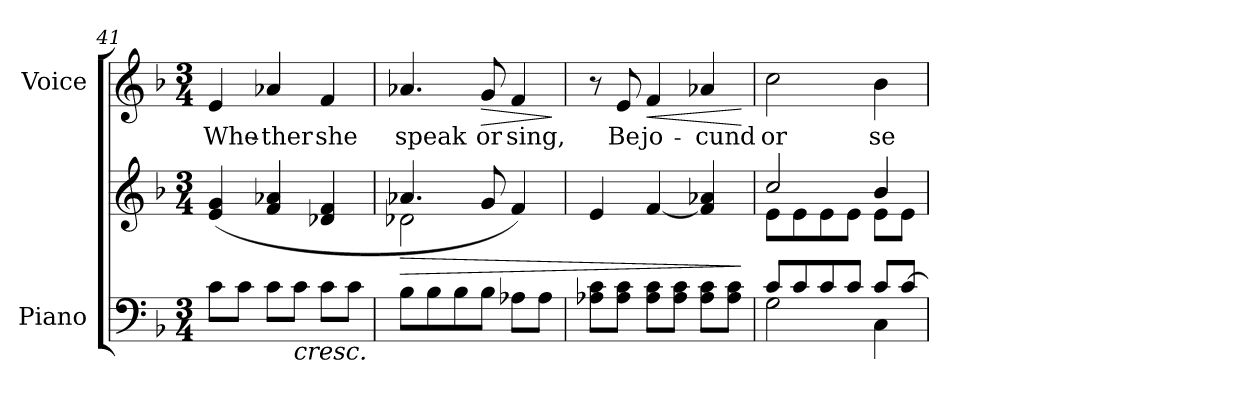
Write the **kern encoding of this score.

**kern	**kern	**dynam	**kern	**text	**dynam
*part2	*part2	*part2	*part1	*part1	*part1
*staff3	*staff2	*staff2/3	*staff1	*staff1	*staff1
*I"Piano	*	*	*I"Voice	*	*
*I'Pno	*	*	*	*	*
*clefF4	*clefG2	*	*clefG2	*	*
*k[b-]	*k[b-]	*	*k[b-]	*	*
*M3/4	*M3/4	*	*M3/4	*	*
=41	=41	=41	=41	=41	=41
!	!	!LO:DY:b	!	!	!
!	!	!LO:DY:n=1:b	!	!	!LO:DY:a
!	!	!	!	!	!LO:DY:n=1:a
8c\L	(4e/ 4g/	p other-dynamics	4e/	Whe-	p other-dynamics
8c\J	.	.	.	.	.
8c\L	4f/ 4a-X/	.	4a-X/	-ther	.
!	!	!LO:HP:b=2	!	!	!
8c\J	.	<	.	.	.
8c\L	4d-X/ 4f/	.	4f/	she	.
8c\J	.	.	.	.	.
=42	=42	=42	=42	=42	=42
!	!	!LO:HP:b	!	!	!
*	*^	*	*	*	*
8B-\L	4.a-X/	2d-X\	>	4.a-X/	speak	.
8B-\	.	.	.	.	.	.
8B-\	.	.	.	.	.	.
!	!	!	!	!	!	!LO:HP:b
8B-\J	8g/	.	.	8g/	or	>
8A-X\L	4f/)	4ryy	[	4f/	sing,	.
8A-\J	.	.	.	.	.	.
*	*v	*v	*	*	*	*
.	.	.	.	.	]
=43	=43	=43	=43	=43	=43
8A-X\ 8c\L	4e/	.	8r	.	.
8A-\ 8c\J	.	.	8e/	Be	.
!	!	!	!	!	!LO:HP:b
8A-\ 8c\L	[4f/	.	4f/	jo-	<
8A-\ 8c\J	.	.	.	.	.
8A-\ 8c\L	4f/] 4a-X/	.	4a-X/	-cund	.
8A-\ 8c\J	.	.	.	.	.
.	.	]	.	.	[
=44	=44	=44	=44	=44	=44
*^	*^	*	*	*	*
8c/L	2G\	2cc/	8e\L	.	2cc\	or	.
8c/	.	.	8e\	.	.	.	.
8c/	.	.	8e\	.	.	.	.
8c/J	.	.	8e\J	.	.	.	.
8c/L	4C\	4b-/	8e\L	.	4b-\	se-	.
[8c/J	.	.	8e\J	.	.	.	.
*v	*v	*	*	*	*	*	*
*	*v	*v	*	*	*	*
=	=	=	=	=	=
*-	*-	*-	*-	*-	*-
